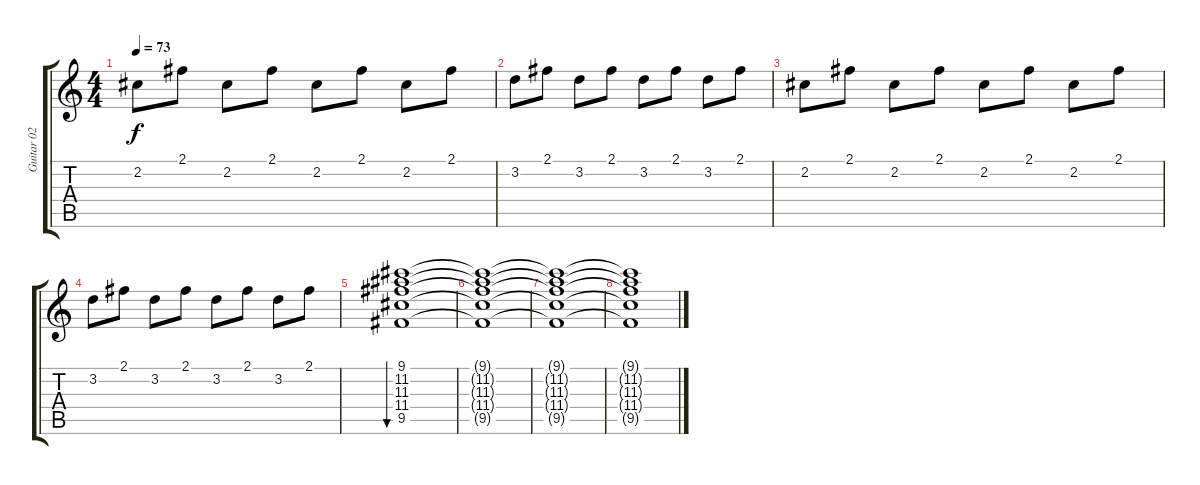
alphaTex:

\track ("Guitar 02" "Guitar 02") {instrument electricguitarjazz}
\staff {score tabs}
\tuning (E4 B3 G3 D3 A2 E2) {hide}
\ts (4 4)
\tempo 73
\clef g2
\ks c
2.2.8{dy f} 2.1.8 2.2.8 2.1.8 2.2.8 2.1.8 2.2.8 2.1.8 |
3.2.8 2.1.8 3.2.8 2.1.8 3.2.8 2.1.8 3.2.8 2.1.8 |
2.2.8 2.1.8 2.2.8 2.1.8 2.2.8 2.1.8 2.2.8 2.1.8 |
3.2.8 2.1.8 3.2.8 2.1.8 3.2.8 2.1.8 3.2.8 2.1.8 |
(9.1 11.2 11.3 11.4 9.5).1{bu 480} |
(9.1{t} 11.2{t} 11.3{t} 11.4{t} 9.5{t}).1 |
(9.1{t} 11.2{t} 11.3{t} 11.4{t} 9.5{t}).1 |
(9.1{t} 11.2{t} 11.3{t} 11.4{t} 9.5{t}).1
